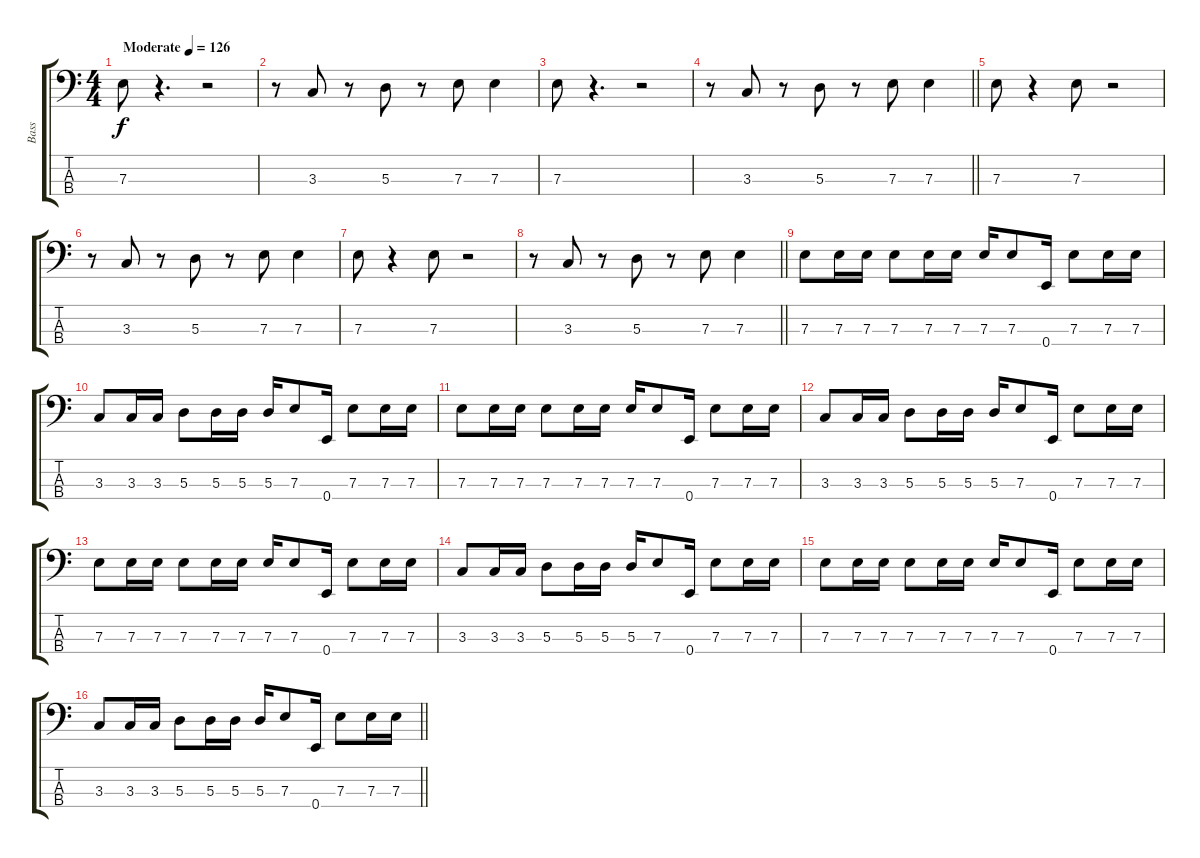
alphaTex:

\track ("Bass" "Bass") {instrument electricbassfinger}
\staff {score tabs}
\tuning (G2 D2 A1 E1) {hide}
\ts (4 4)
\tempo (126 "Moderate")
\clef f4
\ks c
7.3.8{dy f instrument electricbassfinger} r.4{d} r.2 |
r.8 3.3.8 r.8 5.3.8 r.8 7.3.8 7.3.4 |
7.3.8 r.4{d} r.2 |
\barLineRight lightlight
r.8 3.3.8 r.8 5.3.8 r.8 7.3.8 7.3.4 |
7.3.8 r.4 7.3.8 r.2 |
r.8 3.3.8 r.8 5.3.8 r.8 7.3.8 7.3.4 |
7.3.8 r.4 7.3.8 r.2 |
\barLineRight lightlight
r.8 3.3.8 r.8 5.3.8 r.8 7.3.8 7.3.4 |
7.3.8 7.3.16 7.3.16 7.3.8 7.3.16 7.3.16 7.3.16 7.3.8 0.4.16 7.3.8 7.3.16 7.3.16 |
3.3.8 3.3.16 3.3.16 5.3.8 5.3.16 5.3.16 5.3.16 7.3.8 0.4.16 7.3.8 7.3.16 7.3.16 |
7.3.8 7.3.16 7.3.16 7.3.8 7.3.16 7.3.16 7.3.16 7.3.8 0.4.16 7.3.8 7.3.16 7.3.16 |
3.3.8 3.3.16 3.3.16 5.3.8 5.3.16 5.3.16 5.3.16 7.3.8 0.4.16 7.3.8 7.3.16 7.3.16 |
7.3.8 7.3.16 7.3.16 7.3.8 7.3.16 7.3.16 7.3.16 7.3.8 0.4.16 7.3.8 7.3.16 7.3.16 |
3.3.8 3.3.16 3.3.16 5.3.8 5.3.16 5.3.16 5.3.16 7.3.8 0.4.16 7.3.8 7.3.16 7.3.16 |
7.3.8 7.3.16 7.3.16 7.3.8 7.3.16 7.3.16 7.3.16 7.3.8 0.4.16 7.3.8 7.3.16 7.3.16 |
\barLineRight lightlight
3.3.8 3.3.16 3.3.16 5.3.8 5.3.16 5.3.16 5.3.16 7.3.8 0.4.16 7.3.8 7.3.16 7.3.16
